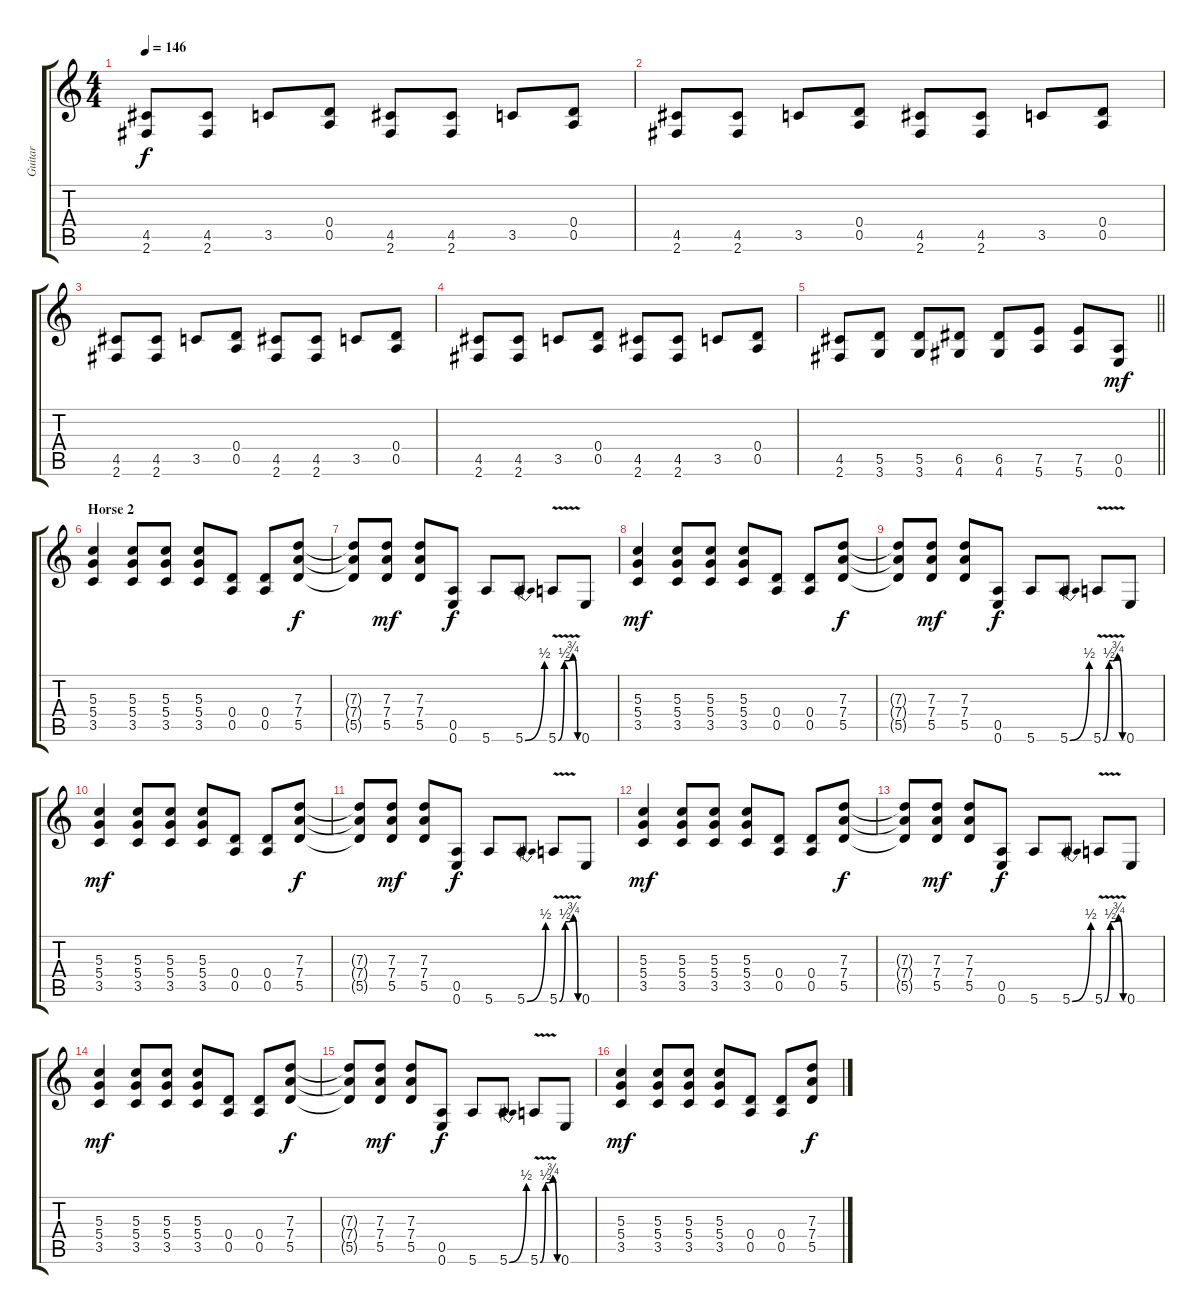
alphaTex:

\track ("Guitar" "Guitar") {instrument distortionguitar}
\staff {score tabs}
\tuning (E4 B3 G3 D3 A2 E2) {hide}
\ts (4 4)
\tempo 146
\clef g2
\ks c
(4.5 2.6).8{dy f} (4.5 2.6).8 3.5.8 (0.4 0.5).8 (4.5 2.6).8 (4.5 2.6).8 3.5.8 (0.4 0.5).8 |
(4.5 2.6).8 (4.5 2.6).8 3.5.8 (0.4 0.5).8 (4.5 2.6).8 (4.5 2.6).8 3.5.8 (0.4 0.5).8 |
(4.5 2.6).8 (4.5 2.6).8 3.5.8 (0.4 0.5).8 (4.5 2.6).8 (4.5 2.6).8 3.5.8 (0.4 0.5).8 |
(4.5 2.6).8 (4.5 2.6).8 3.5.8 (0.4 0.5).8 (4.5 2.6).8 (4.5 2.6).8 3.5.8 (0.4 0.5).8 |
\barLineRight lightlight
(4.5 2.6).8 (5.5 3.6).8 (5.5 3.6).8 (6.5 4.6).8 (6.5 4.6).8 (7.5 5.6).8 (7.5 5.6).8 (0.5 0.6).8{dy mf} |
\section ("" "Horse 2")
(5.3 5.4 3.5).4 (5.3 5.4 3.5).8 (5.3 5.4 3.5).8 (5.3 5.4 3.5).8 (0.4 0.5).8 (0.4 0.5).8 (7.3 7.4 5.5).8{dy f} |
(7.3{t} 7.4{t} 5.5{t}).8 (7.3 7.4 5.5).8{dy mf} (7.3 7.4 5.5).8 (0.5 0.6).8{dy f} 5.6.8 5.6{be (bend 0 0 60 2)}.8 5.6{be (custom 0 0 19 2 30 2 45 3 60 0) v}.8 0.6.8 |
(5.3 5.4 3.5).4{dy mf} (5.3 5.4 3.5).8 (5.3 5.4 3.5).8 (5.3 5.4 3.5).8 (0.4 0.5).8 (0.4 0.5).8 (7.3 7.4 5.5).8{dy f} |
(7.3{t} 7.4{t} 5.5{t}).8 (7.3 7.4 5.5).8{dy mf} (7.3 7.4 5.5).8 (0.5 0.6).8{dy f} 5.6.8 5.6{be (bend 0 0 60 2)}.8 5.6{be (custom 0 0 19 2 30 2 45 3 60 0) v}.8 0.6.8 |
(5.3 5.4 3.5).4{dy mf} (5.3 5.4 3.5).8 (5.3 5.4 3.5).8 (5.3 5.4 3.5).8 (0.4 0.5).8 (0.4 0.5).8 (7.3 7.4 5.5).8{dy f} |
(7.3{t} 7.4{t} 5.5{t}).8 (7.3 7.4 5.5).8{dy mf} (7.3 7.4 5.5).8 (0.5 0.6).8{dy f} 5.6.8 5.6{be (bend 0 0 60 2)}.8 5.6{be (custom 0 0 19 2 30 2 45 3 60 0) v}.8 0.6.8 |
(5.3 5.4 3.5).4{dy mf} (5.3 5.4 3.5).8 (5.3 5.4 3.5).8 (5.3 5.4 3.5).8 (0.4 0.5).8 (0.4 0.5).8 (7.3 7.4 5.5).8{dy f} |
(7.3{t} 7.4{t} 5.5{t}).8 (7.3 7.4 5.5).8{dy mf} (7.3 7.4 5.5).8 (0.5 0.6).8{dy f} 5.6.8 5.6{be (bend 0 0 60 2)}.8 5.6{be (custom 0 0 19 2 30 2 45 3 60 0) v}.8 0.6.8 |
(5.3 5.4 3.5).4{dy mf} (5.3 5.4 3.5).8 (5.3 5.4 3.5).8 (5.3 5.4 3.5).8 (0.4 0.5).8 (0.4 0.5).8 (7.3 7.4 5.5).8{dy f} |
(7.3{t} 7.4{t} 5.5{t}).8 (7.3 7.4 5.5).8{dy mf} (7.3 7.4 5.5).8 (0.5 0.6).8{dy f} 5.6.8 5.6{be (bend 0 0 60 2)}.8 5.6{be (custom 0 0 19 2 30 2 45 3 60 0) v}.8 0.6.8 |
(5.3 5.4 3.5).4{dy mf} (5.3 5.4 3.5).8 (5.3 5.4 3.5).8 (5.3 5.4 3.5).8 (0.4 0.5).8 (0.4 0.5).8 (7.3 7.4 5.5).8{dy f}
